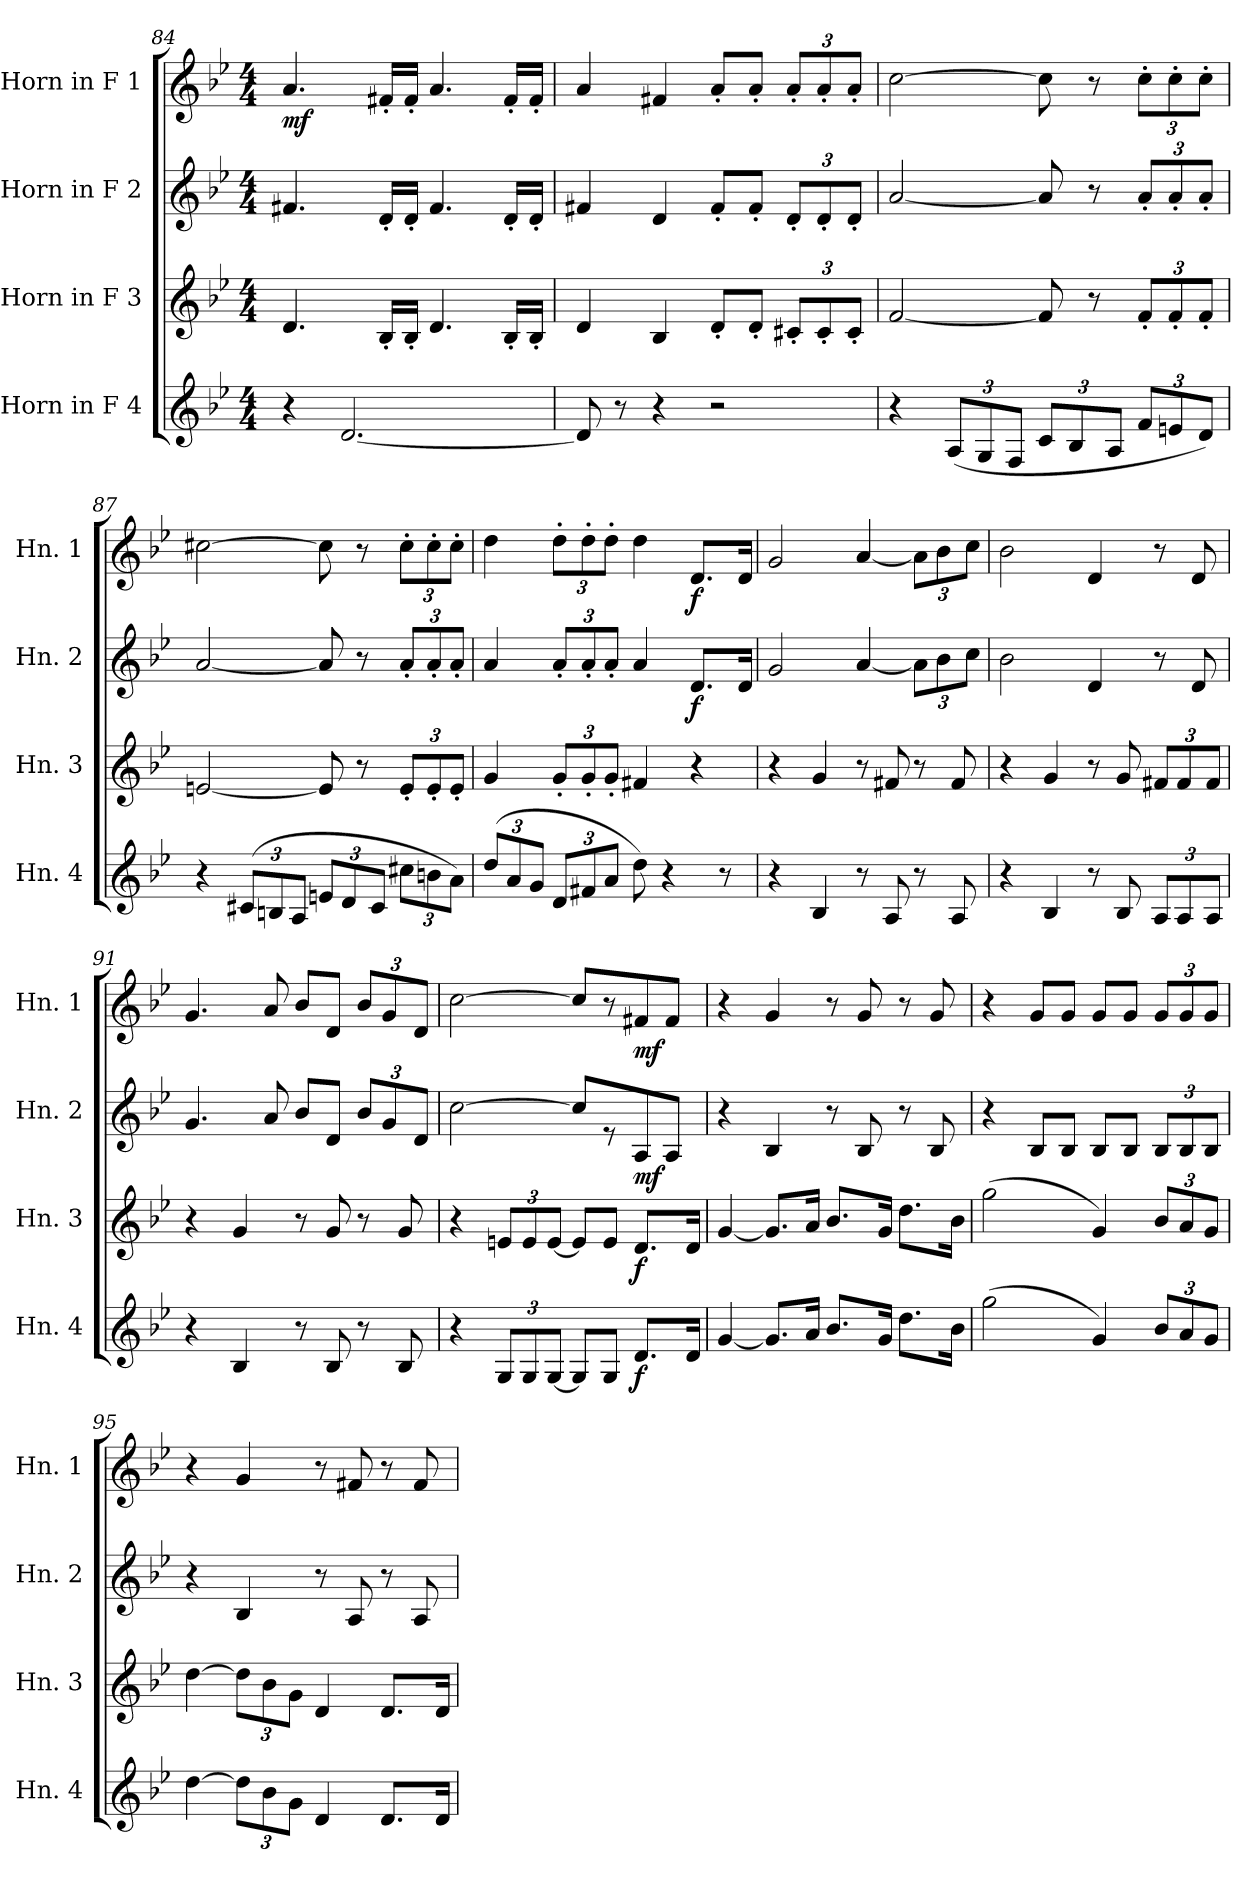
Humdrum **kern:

**kern	**dynam	**kern	**dynam	**kern	**dynam	**kern	**dynam
*part4	*part4	*part3	*part3	*part2	*part2	*part1	*part1
*staff4	*staff4	*staff3	*staff3	*staff2	*staff2	*staff1	*staff1
*I"Horn in F 4	*	*I"Horn in F 3	*	*I"Horn in F 2	*	*I"Horn in F 1	*
*I'Hn. 4	*	*I'Hn. 3	*	*I'Hn. 2	*	*I'Hn. 1	*
!!LO:LB:g=z
*clefG2	*	*clefG2	*	*clefG2	*	*clefG2	*
*ITrd4c7	*	*ITrd4c7	*	*ITrd4c7	*	*ITrd4c7	*
*k[b-e-a-]	*	*k[b-e-a-]	*	*k[b-e-a-]	*	*k[b-e-a-]	*
*M4/4	*	*M4/4	*	*M4/4	*	*M4/4	*
=84	=84	=84	=84	=84	=84	=84	=84
!	!	!	!	!	!	!	!LO:DY:b
4r	.	4.G/	.	4.Bn/	.	4.d/	mf
[2.G/	.	.	.	.	.	.	.
.	.	16E-'/LL	.	16G'/LL	.	16Bn'/LL	.
.	.	16E-'/JJ	.	16G'/JJ	.	16B'/JJ	.
.	.	4.G/	.	4.B/	.	4.d/	.
.	.	16E-'/LL	.	16G'/LL	.	16B'/LL	.
.	.	16E-'/JJ	.	16G'/JJ	.	16B'/JJ	.
!!LO:PB:g=z
=85	=85	=85	=85	=85	=85	=85	=85
8G/]	.	4G/	.	4Bn/	.	4d/	.
8r	.	.	.	.	.	.	.
4r	.	4E-/	.	4G/	.	4Bn/	.
2r	.	8G'/L	.	8B'/L	.	8d'/L	.
.	.	8G'/J	.	8B'/J	.	8d'/J	.
*	*	*Xbrackettup	*	*Xbrackettup	*	*Xbrackettup	*
.	.	12F#X'/L	.	12G'/L	.	12d'/L	.
.	.	12F#'/	.	12G'/	.	12d'/	.
.	.	12F#'/J	.	12G'/J	.	12d'/J	.
=86	=86	=86	=86	=86	=86	=86	=86
4r	.	[2B-/	.	[2d/	.	[2f\	.
*Xbrackettup	*	*	*	*	*	*	*
(12D/L	.	.	.	.	.	.	.
12C/	.	.	.	.	.	.	.
12BB-/J	.	.	.	.	.	.	.
12F/L	.	8B-/]	.	8d/]	.	8f\]	.
12E-/	.	.	.	.	.	.	.
.	.	8r	.	8r	.	8r	.
12D/J	.	.	.	.	.	.	.
12B-/L	.	12B-'/L	.	12d'/L	.	12f'\L	.
12An/	.	12B-'/	.	12d'/	.	12f'\	.
12G/J)	.	12B-'/J	.	12d'/J	.	12f'\J	.
=87	=87	=87	=87	=87	=87	=87	=87
4r	.	[2An/	.	[2d/	.	[2f#X\	.
(>12F#X/L	.	.	.	.	.	.	.
12En/	.	.	.	.	.	.	.
12D/J	.	.	.	.	.	.	.
12An/L	.	8A/]	.	8d/]	.	8f#\]	.
12G/	.	.	.	.	.	.	.
.	.	8r	.	8r	.	8r	.
12F#/J	.	.	.	.	.	.	.
12f#X\L	.	12A'/L	.	12d'/L	.	12f#'\L	.
12en\	.	12A'/	.	12d'/	.	12f#'\	.
12d\J)	.	12A'/J	.	12d'/J	.	12f#'\J	.
!!LO:PB:g=z
=88	=88	=88	=88	=88	=88	=88	=88
(>12g/L	.	4c/	.	4d/	.	4g\	.
12d/	.	.	.	.	.	.	.
12c/J	.	.	.	.	.	.	.
12G/L	.	12c'/L	.	12d'/L	.	12g'\L	.
12Bn/	.	12c'/	.	12d'/	.	12g'\	.
12d/J	.	12c'/J	.	12d'/J	.	12g'\J	.
8g\)	.	4Bn/	.	4d/	.	4g\	.
4r	.	.	.	.	.	.	.
!	!	!	!	!	!LO:DY:b	!	!LO:DY:b
.	.	4r	.	8.G/L	f	8.G/L	f
8r	.	.	.	.	.	.	.
.	.	.	.	16G/Jk	.	16G/Jk	.
=89	=89	=89	=89	=89	=89	=89	=89
4r	.	4r	.	2c/	.	2c/	.
4E-/	.	4c/	.	.	.	.	.
8r	.	8r	.	[4d/	.	[4d/	.
8D/	.	8Bn/	.	.	.	.	.
8r	.	8r	.	12d\L]	.	12d\L]	.
.	.	.	.	12e-\	.	12e-\	.
8D/	.	8B/	.	.	.	.	.
.	.	.	.	12f\J	.	12f\J	.
=90	=90	=90	=90	=90	=90	=90	=90
4r	.	4r	.	2e-\	.	2e-\	.
4E-/	.	4c/	.	.	.	.	.
8r	.	8r	.	4G/	.	4G/	.
8E-/	.	8c/	.	.	.	.	.
12D/L	.	12Bn/L	.	8r	.	8r	.
12D/	.	12B/	.	.	.	.	.
.	.	.	.	8G/	.	8G/	.
12D/J	.	12B/J	.	.	.	.	.
=91	=91	=91	=91	=91	=91	=91	=91
4r	.	4r	.	4.c/	.	4.c/	.
4E-/	.	4c/	.	.	.	.	.
.	.	.	.	8d/	.	8d/	.
8r	.	8r	.	8e-/L	.	8e-/L	.
8E-/	.	8c/	.	8G/J	.	8G/J	.
8r	.	8r	.	12e-/L	.	12e-/L	.
.	.	.	.	12c/	.	12c/	.
8E-/	.	8c/	.	.	.	.	.
.	.	.	.	12G/J	.	12G/J	.
!!LO:LB:g=z
=92	=92	=92	=92	=92	=92	=92	=92
4r	.	4r	.	[2f\	.	[2f\	.
12C/L	.	12An/L	.	.	.	.	.
12C/	.	12A/	.	.	.	.	.
[12C/J	.	[12A/J	.	.	.	.	.
8C/L]	.	8A/L]	.	8f/L]	.	8f/L]	.
8C/J	.	8A/J	.	8r	.	8r	.
!	!LO:DY:b	!	!LO:DY:b	!	!LO:DY:b	!	!LO:DY:b
8.G/L	f	8.G/L	f	8D/	mf	8Bn/	mf
.	.	.	.	8D/J	.	8B/J	.
16G/Jk	.	16G/Jk	.	.	.	.	.
=93	=93	=93	=93	=93	=93	=93	=93
[4c/	.	[4c/	.	4r	.	4r	.
8.c/L]	.	8.c/L]	.	4E-/	.	4c/	.
16d/Jk	.	16d/Jk	.	.	.	.	.
8.e-/L	.	8.e-/L	.	8r	.	8r	.
.	.	.	.	8E-/	.	8c/	.
16c/Jk	.	16c/Jk	.	.	.	.	.
8.g\L	.	8.g\L	.	8r	.	8r	.
.	.	.	.	8E-/	.	8c/	.
16e-\Jk	.	16e-\Jk	.	.	.	.	.
=94	=94	=94	=94	=94	=94	=94	=94
(>2cc\	.	(>2cc\	.	4r	.	4r	.
.	.	.	.	8E-/L	.	8c/L	.
.	.	.	.	8E-/J	.	8c/J	.
4c/)	.	4c/)	.	8E-/L	.	8c/L	.
.	.	.	.	8E-/J	.	8c/J	.
12e-/L	.	12e-/L	.	12E-/L	.	12c/L	.
12d/	.	12d/	.	12E-/	.	12c/	.
12c/J	.	12c/J	.	12E-/J	.	12c/J	.
!!LO:PB:g=z
=95	=95	=95	=95	=95	=95	=95	=95
[4g\	.	[4g\	.	4r	.	4r	.
12g\L]	.	12g\L]	.	4E-/	.	4c/	.
12e-\	.	12e-\	.	.	.	.	.
12c\J	.	12c\J	.	.	.	.	.
4G/	.	4G/	.	8r	.	8r	.
.	.	.	.	8D/	.	8Bn/	.
8.G/L	.	8.G/L	.	8r	.	8r	.
.	.	.	.	8D/	.	8B/	.
16G/Jk	.	16G/Jk	.	.	.	.	.
=	=	=	=	=	=	=	=
*-	*-	*-	*-	*-	*-	*-	*-
